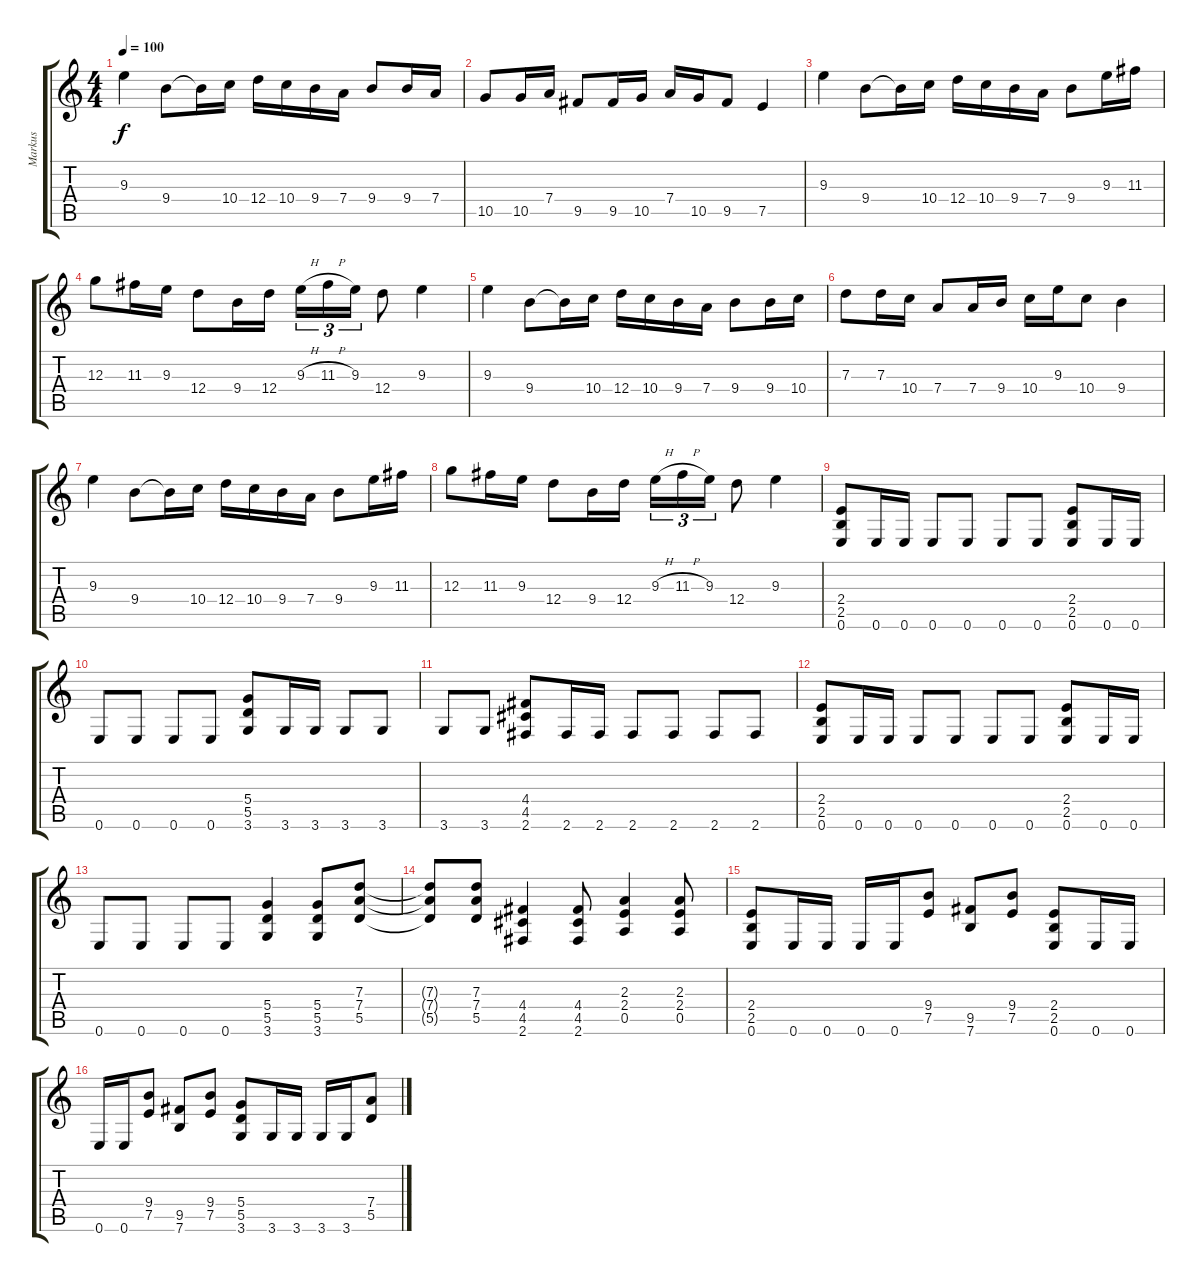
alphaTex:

\track ("Markus" "Markus") {instrument distortionguitar}
\staff {score tabs}
\tuning (E4 B3 G3 D3 A2 E2) {hide}
\ts (4 4)
\tempo 100
\clef g2
\ks c
9.3.4{dy f} 9.4.8 9.4{t}.16 10.4.16 12.4.16 10.4.16 9.4.16 7.4.16 9.4.8 9.4.16 7.4.16 |
10.5.8 10.5.16 7.4.16 9.5.8 9.5.16 10.5.16 7.4.16 10.5.16 9.5.8 7.5.4 |
9.3.4 9.4.8 9.4{t}.16 10.4.16 12.4.16 10.4.16 9.4.16 7.4.16 9.4.8 9.3.16 11.3.16 |
12.3.8 11.3.16 9.3.16 12.4.8 9.4.16 12.4.16 9.3{h}.16{tu (3 2)} 11.3{h}.16{tu (3 2)} 9.3.16{tu (3 2)} 12.4.8 9.3.4 |
9.3.4 9.4.8 9.4{t}.16 10.4.16 12.4.16 10.4.16 9.4.16 7.4.16 9.4.8 9.4.16 10.4.16 |
7.3.8 7.3.16 10.4.16 7.4.8 7.4.16 9.4.16 10.4.16 9.3.16 10.4.8 9.4.4 |
9.3.4 9.4.8 9.4{t}.16 10.4.16 12.4.16 10.4.16 9.4.16 7.4.16 9.4.8 9.3.16 11.3.16 |
12.3.8 11.3.16 9.3.16 12.4.8 9.4.16 12.4.16 9.3{h}.16{tu (3 2)} 11.3{h}.16{tu (3 2)} 9.3.16{tu (3 2)} 12.4.8 9.3.4 |
(2.4 2.5 0.6).8 0.6.16 0.6.16 0.6.8 0.6.8 0.6.8 0.6.8 (2.4 2.5 0.6).8 0.6.16 0.6.16 |
0.6.8 0.6.8 0.6.8 0.6.8 (5.4 5.5 3.6).8 3.6.16 3.6.16 3.6.8 3.6.8 |
3.6.8 3.6.8 (4.4 4.5 2.6).8 2.6.16 2.6.16 2.6.8 2.6.8 2.6.8 2.6.8 |
(2.4 2.5 0.6).8 0.6.16 0.6.16 0.6.8 0.6.8 0.6.8 0.6.8 (2.4 2.5 0.6).8 0.6.16 0.6.16 |
0.6.8 0.6.8 0.6.8 0.6.8 (5.4 5.5 3.6).4 (5.4 5.5 3.6).8 (7.3 7.4 5.5).8 |
(7.3{t} 7.4{t} 5.5{t}).8 (7.3 7.4 5.5).8 (4.4 4.5 2.6).4 (4.4 4.5 2.6).8 (2.3 2.4 0.5).4 (2.3 2.4 0.5).8 |
(2.4 2.5 0.6).8 0.6.16 0.6.16 0.6.16 0.6.16 (9.4 7.5).8 (9.5 7.6).8 (9.4 7.5).8 (2.4 2.5 0.6).8 0.6.16 0.6.16 |
0.6.16 0.6.16 (9.4 7.5).8 (9.5 7.6).8 (9.4 7.5).8 (5.4 5.5 3.6).8 3.6.16 3.6.16 3.6.16 3.6.16 (7.4 5.5).8
